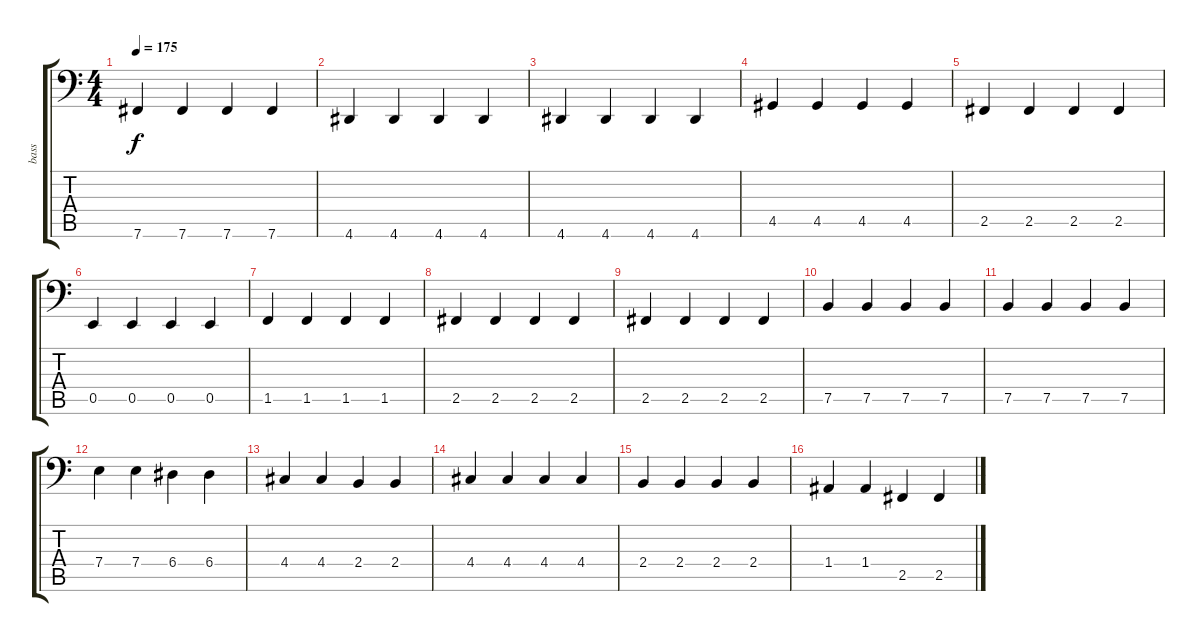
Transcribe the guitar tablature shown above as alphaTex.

\track ("bass" "bass") {instrument electricbassfinger}
\staff {score tabs}
\tuning (C3 G2 D2 A1 E1 B0) {hide}
\ts (4 4)
\tempo 175
\clef f4
\ks c
7.6.4{dy f} 7.6.4 7.6.4 7.6.4 |
4.6.4 4.6.4 4.6.4 4.6.4 |
4.6.4 4.6.4 4.6.4 4.6.4 |
4.5.4 4.5.4 4.5.4 4.5.4 |
2.5.4 2.5.4 2.5.4 2.5.4 |
0.5.4 0.5.4 0.5.4 0.5.4 |
1.5.4 1.5.4 1.5.4 1.5.4 |
2.5.4 2.5.4 2.5.4 2.5.4 |
2.5.4 2.5.4 2.5.4 2.5.4 |
7.5.4 7.5.4 7.5.4 7.5.4 |
7.5.4 7.5.4 7.5.4 7.5.4 |
7.4.4 7.4.4 6.4.4 6.4.4 |
4.4.4 4.4.4 2.4.4 2.4.4 |
4.4.4 4.4.4 4.4.4 4.4.4 |
2.4.4 2.4.4 2.4.4 2.4.4 |
1.4.4 1.4.4 2.5.4 2.5.4
